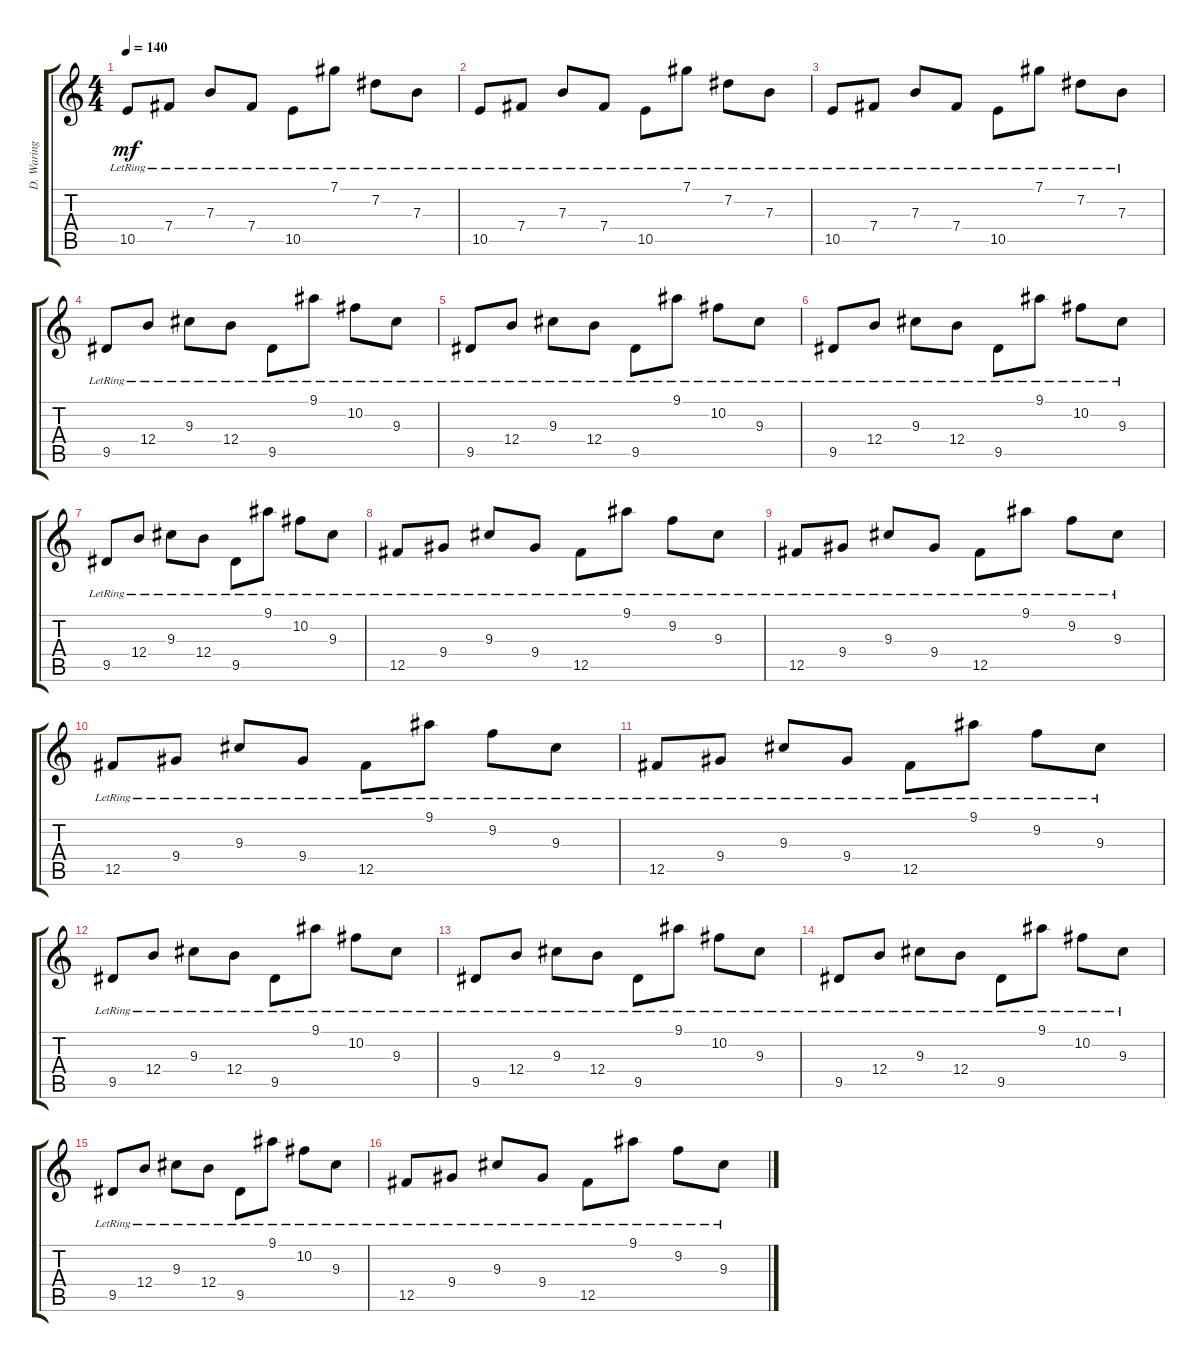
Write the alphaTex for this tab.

\track ("D. Waring Gtr." "D. Waring ") {instrument distortionguitar}
\staff {score tabs}
\tuning (Db4 Ab3 E3 B2 Gb2 Db2) {hide}
\ts (4 4)
\tempo 140
\clef g2
\ks c
10.5{lr}.8{dy mf} 7.4{lr}.8 7.3{lr}.8 7.4{lr}.8 10.5{lr}.8 7.1{lr}.8 7.2{lr}.8 7.3{lr}.8 |
10.5{lr}.8 7.4{lr}.8 7.3{lr}.8 7.4{lr}.8 10.5{lr}.8 7.1{lr}.8 7.2{lr}.8 7.3{lr}.8 |
10.5{lr}.8 7.4{lr}.8 7.3{lr}.8 7.4{lr}.8 10.5{lr}.8 7.1{lr}.8 7.2{lr}.8 7.3{lr}.8 |
9.5{lr}.8 12.4{lr}.8 9.3{lr}.8 12.4{lr}.8 9.5{lr}.8 9.1{lr}.8 10.2{lr}.8 9.3{lr}.8 |
9.5{lr}.8 12.4{lr}.8 9.3{lr}.8 12.4{lr}.8 9.5{lr}.8 9.1{lr}.8 10.2{lr}.8 9.3{lr}.8 |
9.5{lr}.8 12.4{lr}.8 9.3{lr}.8 12.4{lr}.8 9.5{lr}.8 9.1{lr}.8 10.2{lr}.8 9.3{lr}.8 |
9.5{lr}.8 12.4{lr}.8 9.3{lr}.8 12.4{lr}.8 9.5{lr}.8 9.1{lr}.8 10.2{lr}.8 9.3{lr}.8 |
12.5{lr}.8 9.4{lr}.8 9.3{lr}.8 9.4{lr}.8 12.5{lr}.8 9.1{lr}.8 9.2{lr}.8 9.3{lr}.8 |
12.5{lr}.8 9.4{lr}.8 9.3{lr}.8 9.4{lr}.8 12.5{lr}.8 9.1{lr}.8 9.2{lr}.8 9.3{lr}.8 |
12.5{lr}.8 9.4{lr}.8 9.3{lr}.8 9.4{lr}.8 12.5{lr}.8 9.1{lr}.8 9.2{lr}.8 9.3{lr}.8 |
12.5{lr}.8 9.4{lr}.8 9.3{lr}.8 9.4{lr}.8 12.5{lr}.8 9.1{lr}.8 9.2{lr}.8 9.3{lr}.8 |
9.5{lr}.8 12.4{lr}.8 9.3{lr}.8 12.4{lr}.8 9.5{lr}.8 9.1{lr}.8 10.2{lr}.8 9.3{lr}.8 |
9.5{lr}.8 12.4{lr}.8 9.3{lr}.8 12.4{lr}.8 9.5{lr}.8 9.1{lr}.8 10.2{lr}.8 9.3{lr}.8 |
9.5{lr}.8 12.4{lr}.8 9.3{lr}.8 12.4{lr}.8 9.5{lr}.8 9.1{lr}.8 10.2{lr}.8 9.3{lr}.8 |
9.5{lr}.8 12.4{lr}.8 9.3{lr}.8 12.4{lr}.8 9.5{lr}.8 9.1{lr}.8 10.2{lr}.8 9.3{lr}.8 |
12.5{lr}.8 9.4{lr}.8 9.3{lr}.8 9.4{lr}.8 12.5{lr}.8 9.1{lr}.8 9.2{lr}.8 9.3{lr}.8
